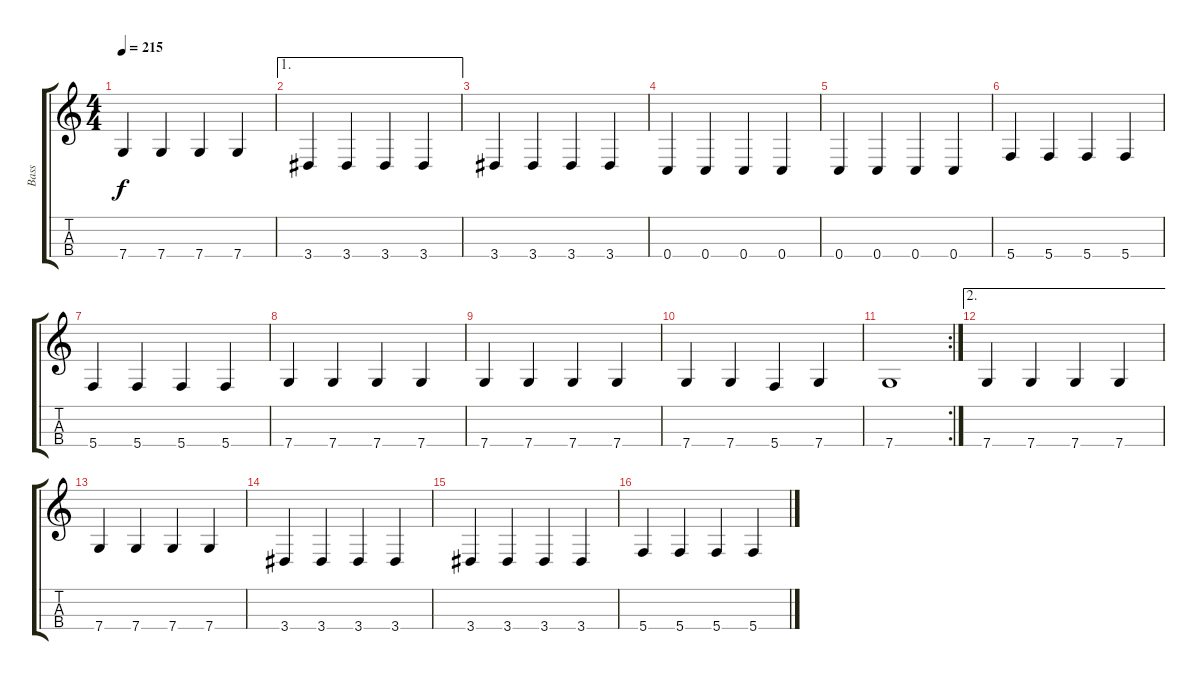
\track ("Bass" "Bass") {instrument electricbassfinger}
\staff {score tabs}
\tuning (G3 C3 G2 C2) {hide}
\ts (4 4)
\tempo 215
\clef g2
\ks c
7.4.4{dy f} 7.4.4 7.4.4 7.4.4 |
\ae 1
3.4.4 3.4.4 3.4.4 3.4.4 |
3.4.4 3.4.4 3.4.4 3.4.4 |
0.4.4 0.4.4 0.4.4 0.4.4 |
0.4.4 0.4.4 0.4.4 0.4.4 |
5.4.4 5.4.4 5.4.4 5.4.4 |
5.4.4 5.4.4 5.4.4 5.4.4 |
7.4.4 7.4.4 7.4.4 7.4.4 |
7.4.4 7.4.4 7.4.4 7.4.4 |
7.4.4 7.4.4 5.4.4 7.4.4 |
\rc 2
7.4.1 |
\ae 2
7.4.4 7.4.4 7.4.4 7.4.4 |
7.4.4 7.4.4 7.4.4 7.4.4 |
3.4.4 3.4.4 3.4.4 3.4.4 |
3.4.4 3.4.4 3.4.4 3.4.4 |
5.4.4 5.4.4 5.4.4 5.4.4
